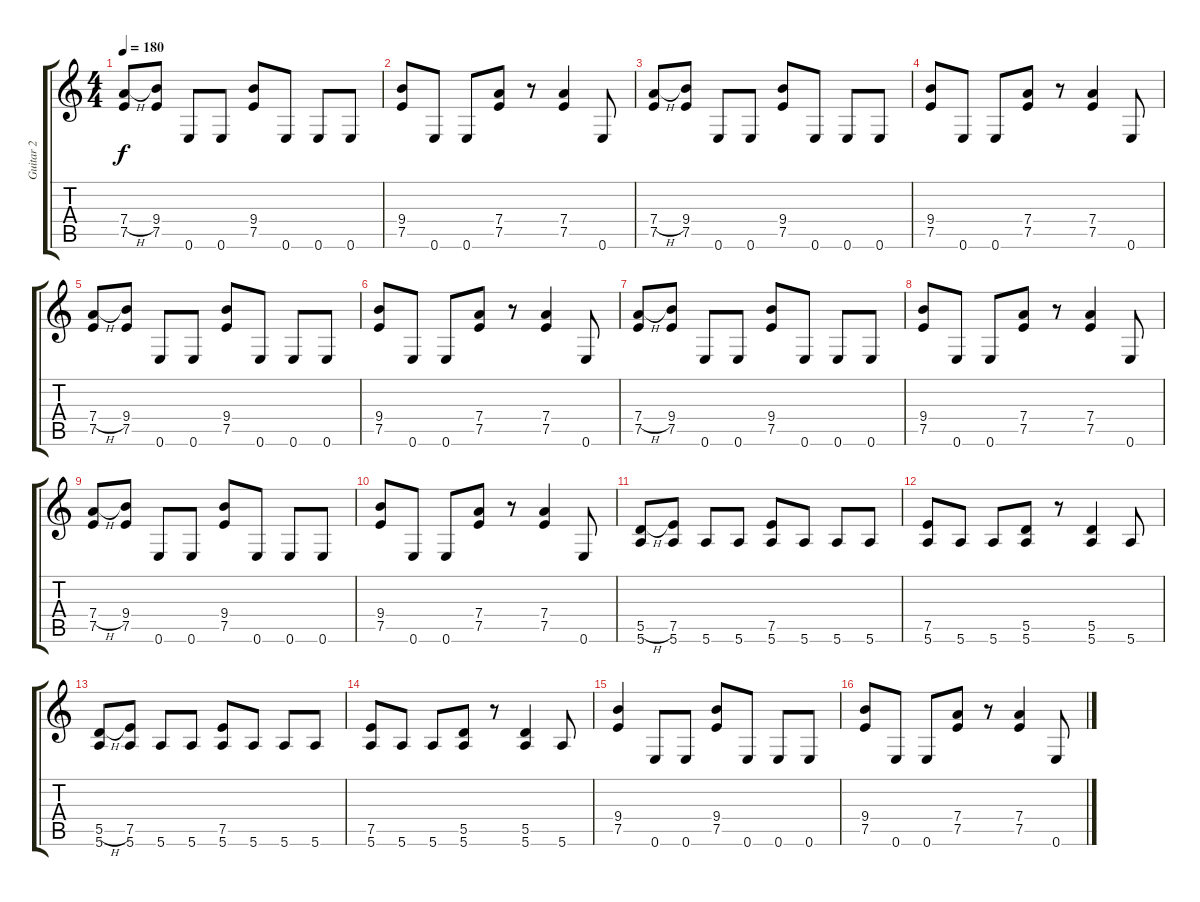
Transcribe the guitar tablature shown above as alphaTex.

\track ("Guitar 2" "Guitar 2") {instrument distortionguitar}
\staff {score tabs}
\tuning (E4 B3 G3 D3 A2 E2) {hide}
\ts (4 4)
\tempo 180
\clef g2
\ks c
(7.4{h} 7.5).8{dy f} (9.4 7.5).8 0.6.8 0.6.8 (9.4 7.5).8 0.6.8 0.6.8 0.6.8 |
(9.4 7.5).8 0.6.8 0.6.8 (7.4 7.5).8 r.8 (7.4 7.5).4 0.6.8 |
(7.4{h} 7.5).8 (9.4 7.5).8 0.6.8 0.6.8 (9.4 7.5).8 0.6.8 0.6.8 0.6.8 |
(9.4 7.5).8 0.6.8 0.6.8 (7.4 7.5).8 r.8 (7.4 7.5).4 0.6.8 |
(7.4{h} 7.5).8 (9.4 7.5).8 0.6.8 0.6.8 (9.4 7.5).8 0.6.8 0.6.8 0.6.8 |
(9.4 7.5).8 0.6.8 0.6.8 (7.4 7.5).8 r.8 (7.4 7.5).4 0.6.8 |
(7.4{h} 7.5).8 (9.4 7.5).8 0.6.8 0.6.8 (9.4 7.5).8 0.6.8 0.6.8 0.6.8 |
(9.4 7.5).8 0.6.8 0.6.8 (7.4 7.5).8 r.8 (7.4 7.5).4 0.6.8 |
(7.4{h} 7.5).8 (9.4 7.5).8 0.6.8 0.6.8 (9.4 7.5).8 0.6.8 0.6.8 0.6.8 |
(9.4 7.5).8 0.6.8 0.6.8 (7.4 7.5).8 r.8 (7.4 7.5).4 0.6.8 |
(5.5{h} 5.6).8 (7.5 5.6).8 5.6.8 5.6.8 (7.5 5.6).8 5.6.8 5.6.8 5.6.8 |
(7.5 5.6).8 5.6.8 5.6.8 (5.5 5.6).8 r.8 (5.5 5.6).4 5.6.8 |
(5.5{h} 5.6).8 (7.5 5.6).8 5.6.8 5.6.8 (7.5 5.6).8 5.6.8 5.6.8 5.6.8 |
(7.5 5.6).8 5.6.8 5.6.8 (5.5 5.6).8 r.8 (5.5 5.6).4 5.6.8 |
(9.4 7.5).4 0.6.8 0.6.8 (9.4 7.5).8 0.6.8 0.6.8 0.6.8 |
(9.4 7.5).8 0.6.8 0.6.8 (7.4 7.5).8 r.8 (7.4 7.5).4 0.6.8
